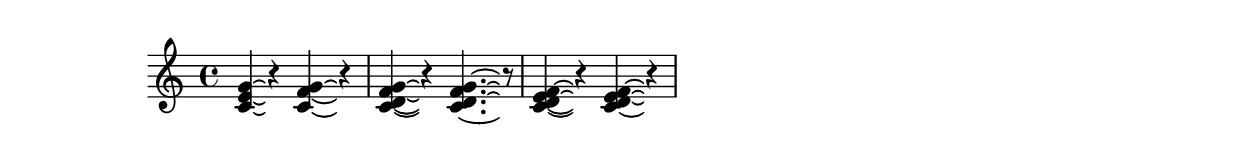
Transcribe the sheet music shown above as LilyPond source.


\header {


  texidoc = "
l.v. ties should avoid dots and staff lines, similar to normal ties.
They have fixed size. Their formatting can be tuned with
@code{tie-configuration}.

"
  }

\version "2.17.6"
\paper {
  ragged-right = ##t
}

\relative c' {
  <c e g>\laissezVibrer r4
  <c f g>\laissezVibrer r
  <c d f g>\laissezVibrer r
  <c d f g>4.\laissezVibrer r8

  <c d e f>4\laissezVibrer r
  \override LaissezVibrerTieColumn.tie-configuration
  = #'((-7 . -1)
       (-5 . -1)
       (-3 . 1)
       (-1 . 1))
  <c d e f>4\laissezVibrer r
}
